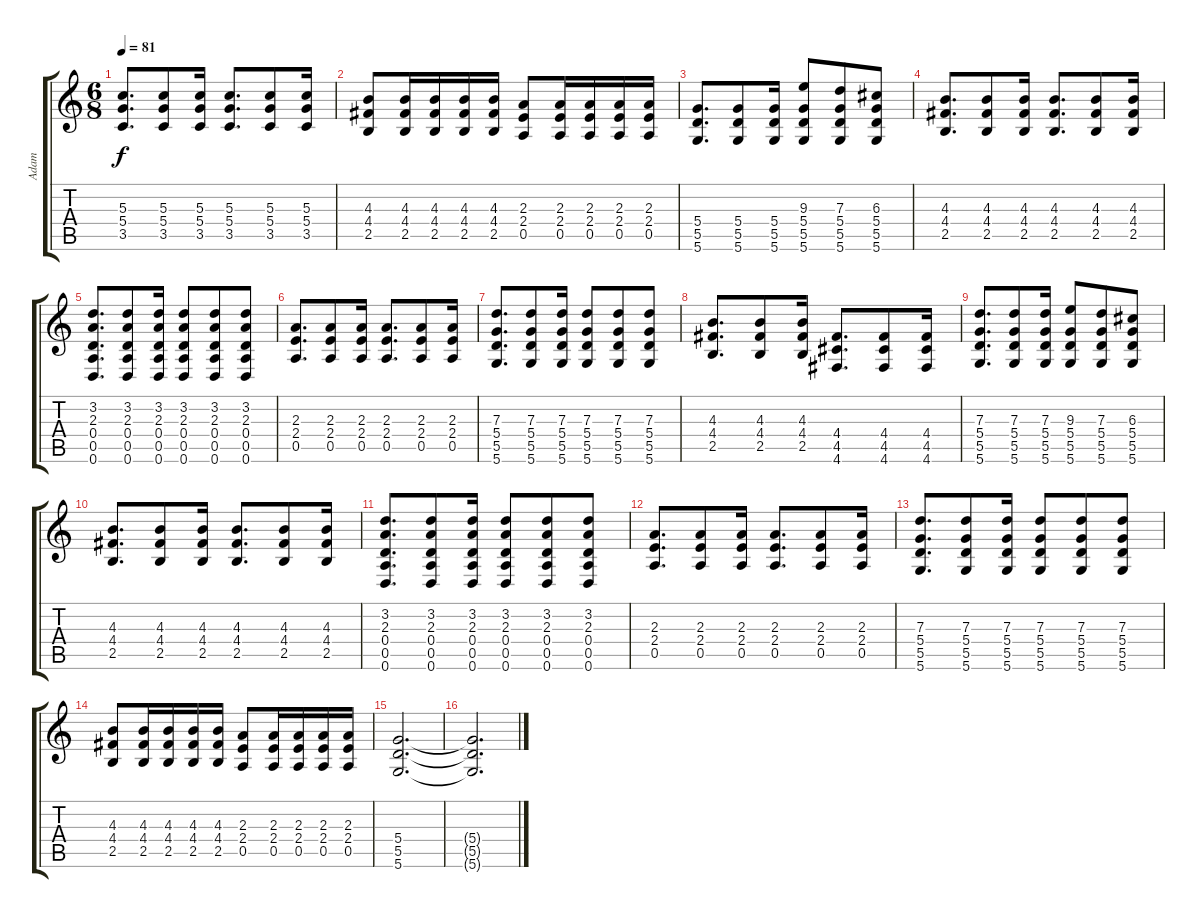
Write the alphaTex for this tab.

\track ("Adam" "Adam") {instrument electricguitarjazz}
\staff {score tabs}
\tuning (E4 B3 G3 D3 A2 D2) {hide}
\ts (6 8)
\tempo 81
\clef g2
\ks c
(5.3 5.4 3.5).8{d dy f} (5.3 5.4 3.5).8 (5.3 5.4 3.5).16 (5.3 5.4 3.5).8{d} (5.3 5.4 3.5).8 (5.3 5.4 3.5).16 |
(4.3 4.4 2.5).8 (4.3 4.4 2.5).16 (4.3 4.4 2.5).16 (4.3 4.4 2.5).16 (4.3 4.4 2.5).16 (2.3 2.4 0.5).8 (2.3 2.4 0.5).16 (2.3 2.4 0.5).16 (2.3 2.4 0.5).16 (2.3 2.4 0.5).16 |
(5.4 5.5 5.6).8{d} (5.4 5.5 5.6).8 (5.4 5.5 5.6).16 (9.3 5.4 5.5 5.6).8 (7.3 5.4 5.5 5.6).8 (6.3 5.4 5.5 5.6).8 |
(4.3 4.4 2.5).8{d} (4.3 4.4 2.5).8 (4.3 4.4 2.5).16 (4.3 4.4 2.5).8{d} (4.3 4.4 2.5).8 (4.3 4.4 2.5).16 |
(3.2 2.3 0.4 0.5 0.6).8{d} (3.2 2.3 0.4 0.5 0.6).8 (3.2 2.3 0.4 0.5 0.6).16 (3.2 2.3 0.4 0.5 0.6).8 (3.2 2.3 0.4 0.5 0.6).8 (3.2 2.3 0.4 0.5 0.6).8 |
(2.3 2.4 0.5).8{d} (2.3 2.4 0.5).8 (2.3 2.4 0.5).16 (2.3 2.4 0.5).8{d} (2.3 2.4 0.5).8 (2.3 2.4 0.5).16 |
(7.3 5.4 5.5 5.6).8{d} (7.3 5.4 5.5 5.6).8 (7.3 5.4 5.5 5.6).16 (7.3 5.4 5.5 5.6).8 (7.3 5.4 5.5 5.6).8 (7.3 5.4 5.5 5.6).8 |
(4.3 4.4 2.5).8{d} (4.3 4.4 2.5).8 (4.3 4.4 2.5).16 (4.4 4.5 4.6).8{d} (4.4 4.5 4.6).8 (4.4 4.5 4.6).16 |
(7.3 5.4 5.5 5.6).8{d} (7.3 5.4 5.5 5.6).8 (7.3 5.4 5.5 5.6).16 (9.3 5.4 5.5 5.6).8 (7.3 5.4 5.5 5.6).8 (6.3 5.4 5.5 5.6).8 |
(4.3 4.4 2.5).8{d} (4.3 4.4 2.5).8 (4.3 4.4 2.5).16 (4.3 4.4 2.5).8{d} (4.3 4.4 2.5).8 (4.3 4.4 2.5).16 |
(3.2 2.3 0.4 0.5 0.6).8{d} (3.2 2.3 0.4 0.5 0.6).8 (3.2 2.3 0.4 0.5 0.6).16 (3.2 2.3 0.4 0.5 0.6).8 (3.2 2.3 0.4 0.5 0.6).8 (3.2 2.3 0.4 0.5 0.6).8 |
(2.3 2.4 0.5).8{d} (2.3 2.4 0.5).8 (2.3 2.4 0.5).16 (2.3 2.4 0.5).8{d} (2.3 2.4 0.5).8 (2.3 2.4 0.5).16 |
(7.3 5.4 5.5 5.6).8{d} (7.3 5.4 5.5 5.6).8 (7.3 5.4 5.5 5.6).16 (7.3 5.4 5.5 5.6).8 (7.3 5.4 5.5 5.6).8 (7.3 5.4 5.5 5.6).8 |
(4.3 4.4 2.5).8 (4.3 4.4 2.5).16 (4.3 4.4 2.5).16 (4.3 4.4 2.5).16 (4.3 4.4 2.5).16 (2.3 2.4 0.5).8 (2.3 2.4 0.5).16 (2.3 2.4 0.5).16 (2.3 2.4 0.5).16 (2.3 2.4 0.5).16 |
(5.4 5.5 5.6).2{d} |
(5.4{t} 5.5{t} 5.6{t}).2{d}
